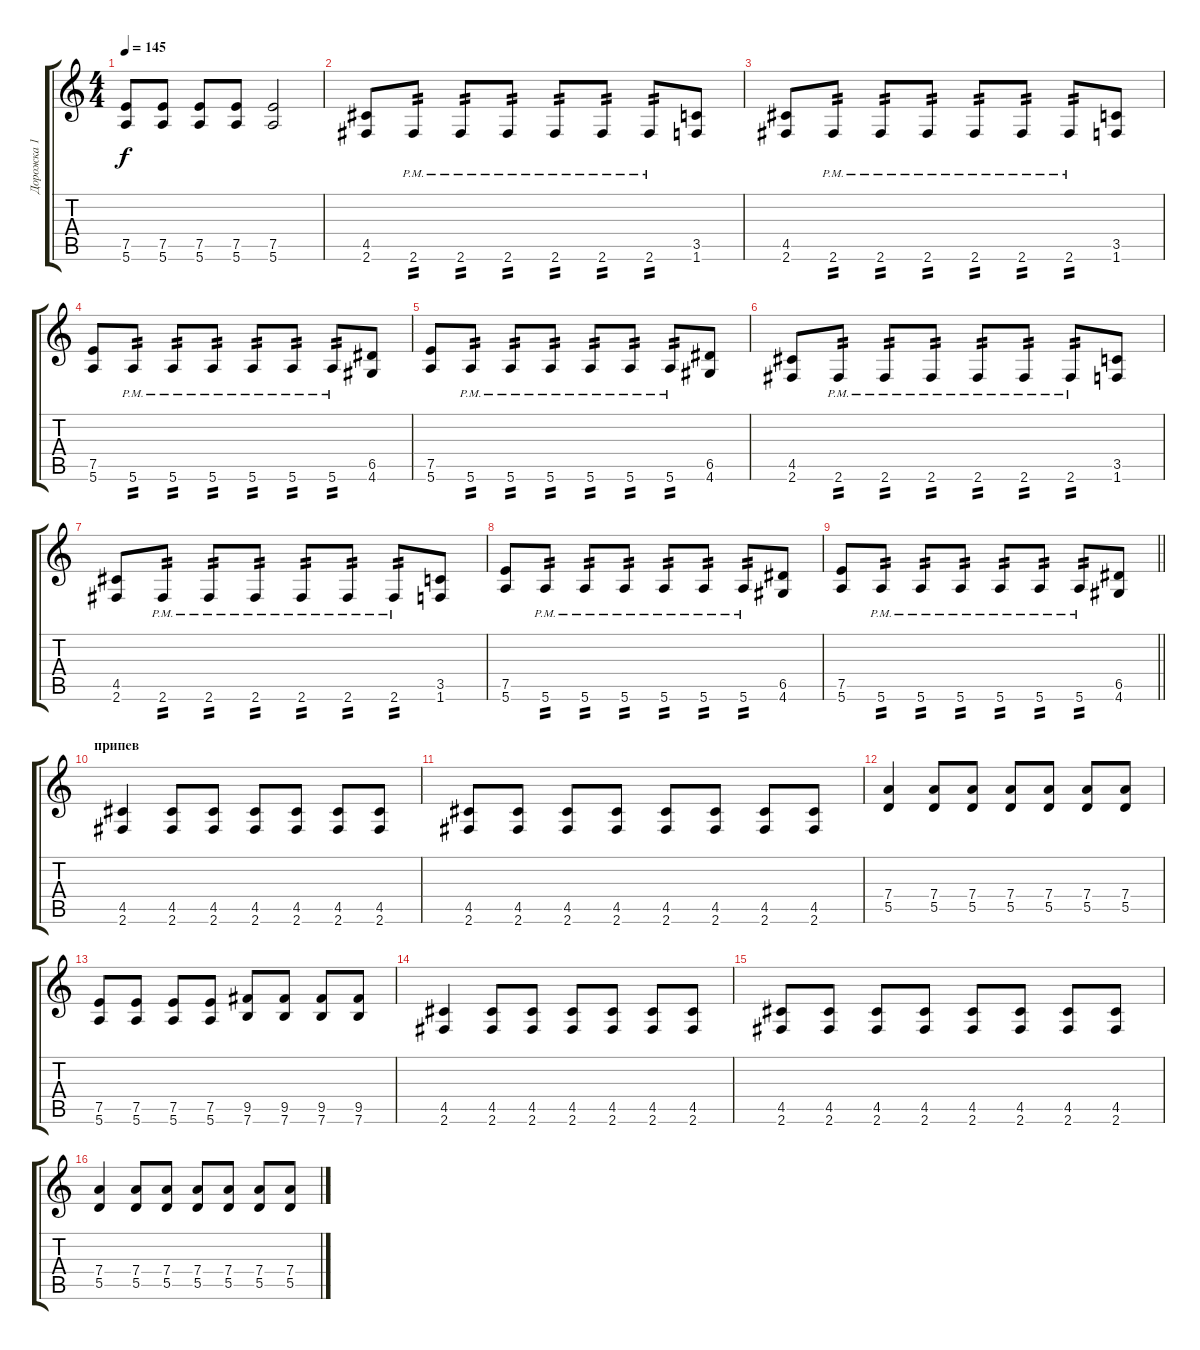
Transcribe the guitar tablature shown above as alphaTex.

\track ("Дорожка 1" "Дорожка 1") {instrument distortionguitar}
\staff {score tabs}
\tuning (E4 B3 G3 D3 A2 E2) {hide}
\ts (4 4)
\tempo 145
\clef g2
\ks c
(7.5 5.6).8{dy f} (7.5 5.6).8 (7.5 5.6).8 (7.5 5.6).8 (7.5 5.6).2 |
(4.5 2.6).8 2.6{pm}.8{tp 2} 2.6{pm}.8{tp 2} 2.6{pm}.8{tp 2} 2.6{pm}.8{tp 2} 2.6{pm}.8{tp 2} 2.6{pm}.8{tp 2} (3.5 1.6).8 |
(4.5 2.6).8 2.6{pm}.8{tp 2} 2.6{pm}.8{tp 2} 2.6{pm}.8{tp 2} 2.6{pm}.8{tp 2} 2.6{pm}.8{tp 2} 2.6{pm}.8{tp 2} (3.5 1.6).8 |
(7.5 5.6).8 5.6{pm}.8{tp 2} 5.6{pm}.8{tp 2} 5.6{pm}.8{tp 2} 5.6{pm}.8{tp 2} 5.6{pm}.8{tp 2} 5.6{pm}.8{tp 2} (6.5 4.6).8 |
(7.5 5.6).8 5.6{pm}.8{tp 2} 5.6{pm}.8{tp 2} 5.6{pm}.8{tp 2} 5.6{pm}.8{tp 2} 5.6{pm}.8{tp 2} 5.6{pm}.8{tp 2} (6.5 4.6).8 |
(4.5 2.6).8 2.6{pm}.8{tp 2} 2.6{pm}.8{tp 2} 2.6{pm}.8{tp 2} 2.6{pm}.8{tp 2} 2.6{pm}.8{tp 2} 2.6{pm}.8{tp 2} (3.5 1.6).8 |
(4.5 2.6).8 2.6{pm}.8{tp 2} 2.6{pm}.8{tp 2} 2.6{pm}.8{tp 2} 2.6{pm}.8{tp 2} 2.6{pm}.8{tp 2} 2.6{pm}.8{tp 2} (3.5 1.6).8 |
(7.5 5.6).8 5.6{pm}.8{tp 2} 5.6{pm}.8{tp 2} 5.6{pm}.8{tp 2} 5.6{pm}.8{tp 2} 5.6{pm}.8{tp 2} 5.6{pm}.8{tp 2} (6.5 4.6).8 |
\barLineRight lightlight
(7.5 5.6).8 5.6{pm}.8{tp 2} 5.6{pm}.8{tp 2} 5.6{pm}.8{tp 2} 5.6{pm}.8{tp 2} 5.6{pm}.8{tp 2} 5.6{pm}.8{tp 2} (6.5 4.6).8 |
\section ("" "припев")
(4.5 2.6).4 (4.5 2.6).8 (4.5 2.6).8 (4.5 2.6).8 (4.5 2.6).8 (4.5 2.6).8 (4.5 2.6).8 |
(4.5 2.6).8 (4.5 2.6).8 (4.5 2.6).8 (4.5 2.6).8 (4.5 2.6).8 (4.5 2.6).8 (4.5 2.6).8 (4.5 2.6).8 |
(7.4 5.5).4 (7.4 5.5).8 (7.4 5.5).8 (7.4 5.5).8 (7.4 5.5).8 (7.4 5.5).8 (7.4 5.5).8 |
(7.5 5.6).8 (7.5 5.6).8 (7.5 5.6).8 (7.5 5.6).8 (9.5 7.6).8 (9.5 7.6).8 (9.5 7.6).8 (9.5 7.6).8 |
(4.5 2.6).4 (4.5 2.6).8 (4.5 2.6).8 (4.5 2.6).8 (4.5 2.6).8 (4.5 2.6).8 (4.5 2.6).8 |
(4.5 2.6).8 (4.5 2.6).8 (4.5 2.6).8 (4.5 2.6).8 (4.5 2.6).8 (4.5 2.6).8 (4.5 2.6).8 (4.5 2.6).8 |
(7.4 5.5).4 (7.4 5.5).8 (7.4 5.5).8 (7.4 5.5).8 (7.4 5.5).8 (7.4 5.5).8 (7.4 5.5).8
